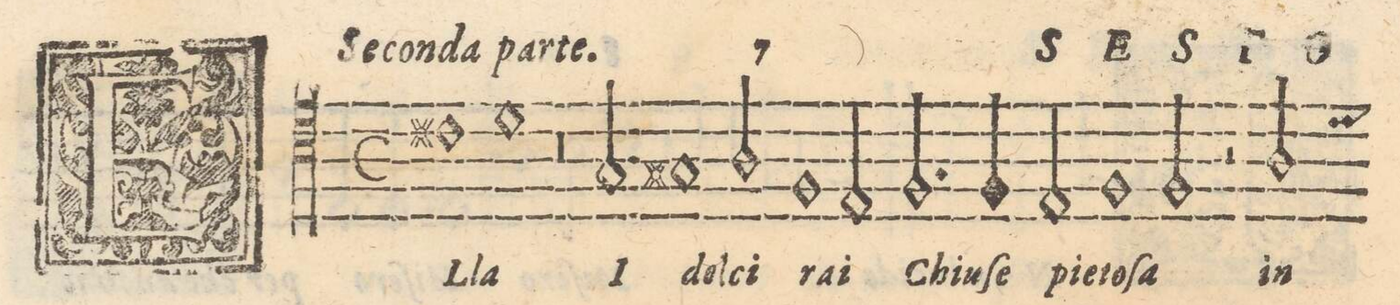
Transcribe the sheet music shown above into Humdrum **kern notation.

**kern	**text
*I"SESTO	*
*clefC4	*
*k[]	*
*met(c)	*
*M2/1	*
1c#X	EL-
1d	-la
=2-	=2-
0r	.
=3-	=3-
2G/	I
1G#X	dol-
2A/	-ci
=4-	=4-
1F	ra-
2E/	-i
2.F/	Chiu-
=5-	=5-
4F/	ſe
2E/	pie-
1F	-to-
=6-	=6-
2F/	-ſa
2r	.
2A/	in
*-	*-
